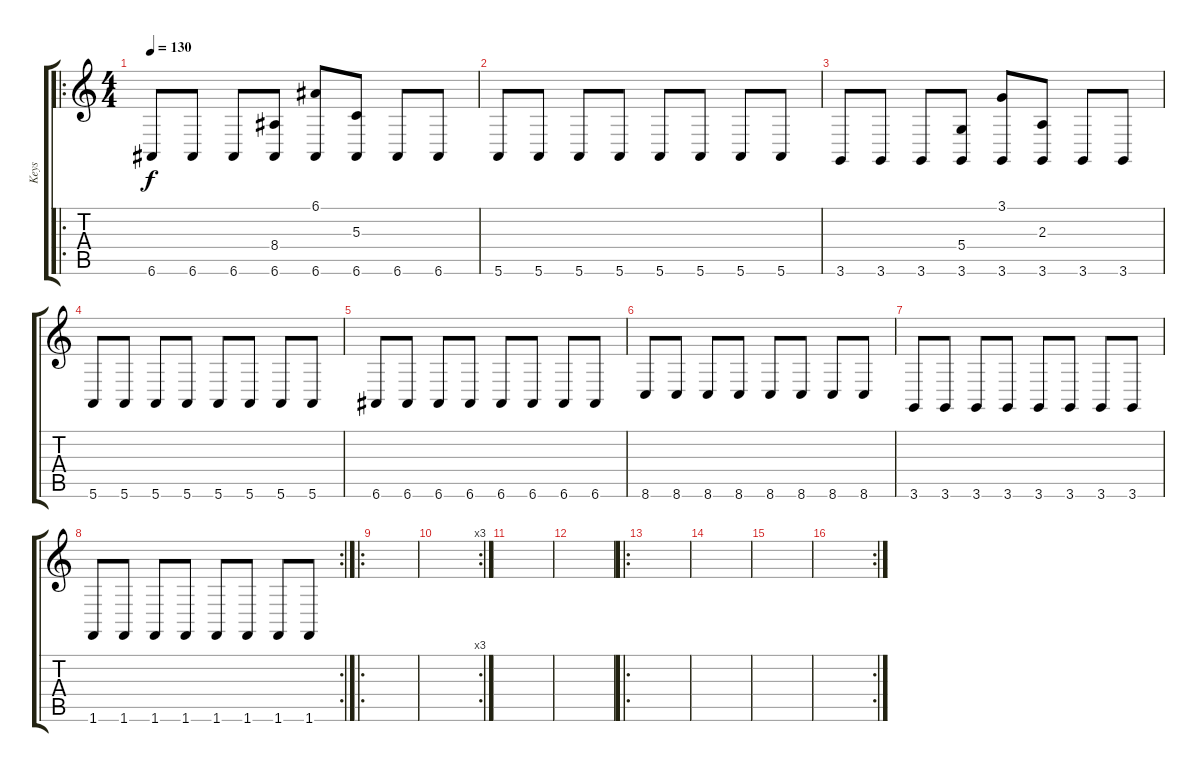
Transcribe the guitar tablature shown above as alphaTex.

\track ("Keys" "Keys") {instrument lead8bassandlead}
\staff {score tabs}
\tuning (E4 B3 G3 D3 A2 E2) {hide}
\ro
\ts (4 4)
\tempo 130
\clef g2
\ks c
6.6.8{dy f} 6.6.8 6.6.8 (8.4 6.6).8 (6.1 6.6).8 (5.3 6.6).8 6.6.8 6.6.8 |
5.6.8 5.6.8 5.6.8 5.6.8 5.6.8 5.6.8 5.6.8 5.6.8 |
3.6.8 3.6.8 3.6.8 (5.4 3.6).8 (3.1 3.6).8 (2.3 3.6).8 3.6.8 3.6.8 |
5.6.8 5.6.8 5.6.8 5.6.8 5.6.8 5.6.8 5.6.8 5.6.8 |
6.6.8 6.6.8 6.6.8 6.6.8 6.6.8 6.6.8 6.6.8 6.6.8 |
8.6.8 8.6.8 8.6.8 8.6.8 8.6.8 8.6.8 8.6.8 8.6.8 |
3.6.8 3.6.8 3.6.8 3.6.8 3.6.8 3.6.8 3.6.8 3.6.8 |
\rc 2
1.6.8 1.6.8 1.6.8 1.6.8 1.6.8 1.6.8 1.6.8 1.6.8 |
\ro
|
\rc 3
|
|
|
\ro
|
|
|
\rc 2
